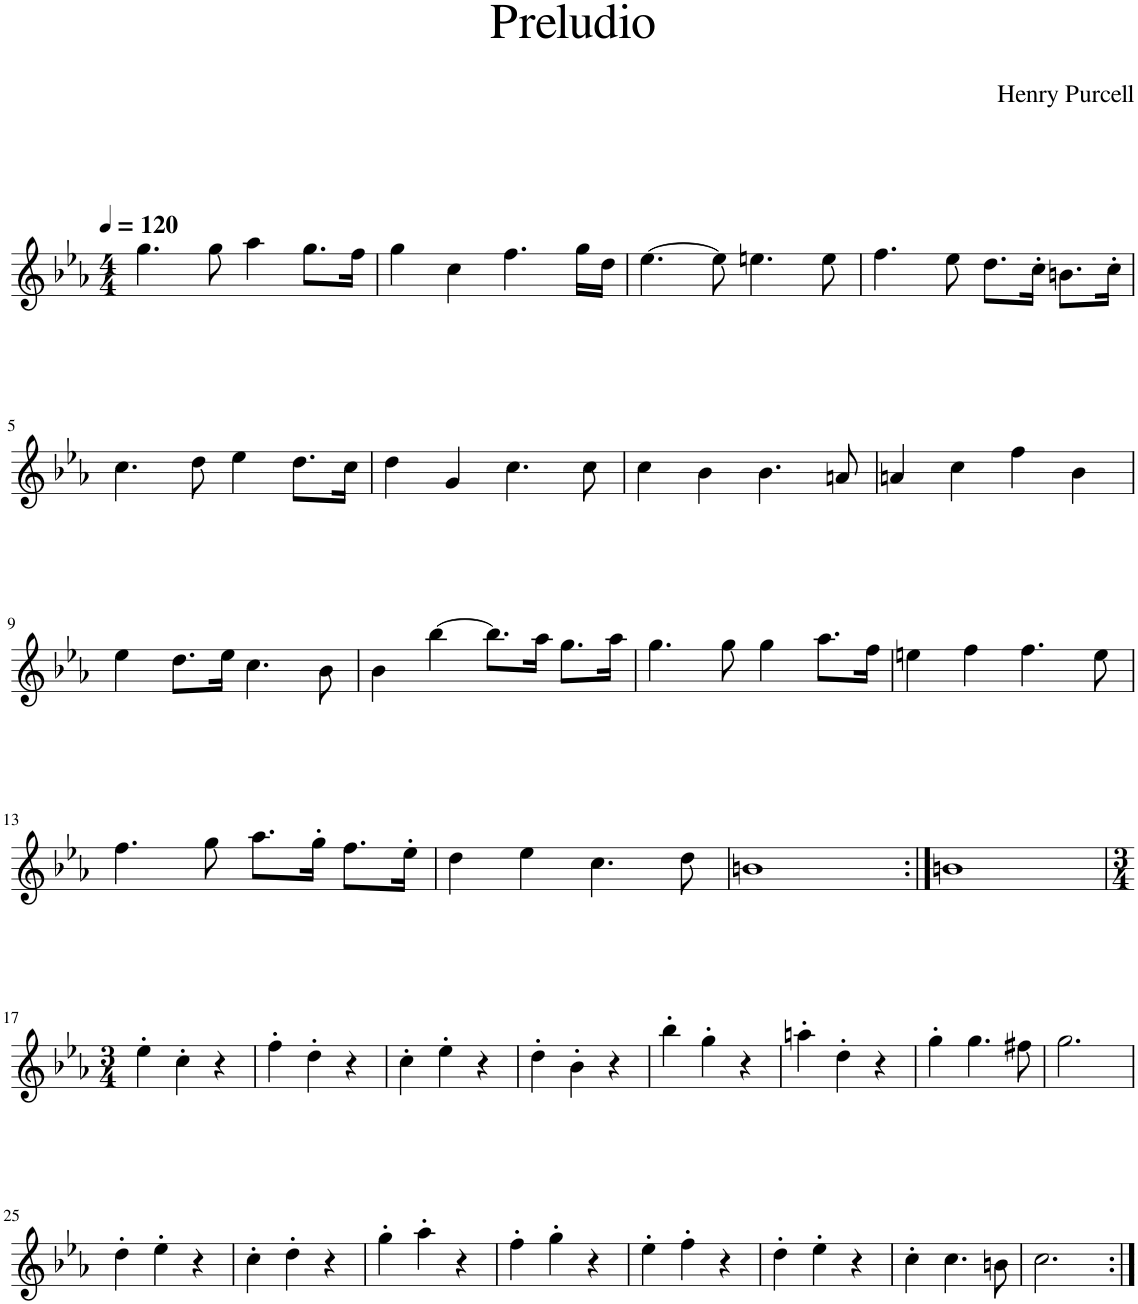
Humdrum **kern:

**kern
*part1
*staff1
*I"Piano
*I'Pno.
*clefG2
*k[b-e-a-]
*M4/4
*MM120
=1
4.gg\
8gg\
4aa-\
8.gg\L
16ff\Jk
=2
4gg\
4cc\
4.ff\
16gg\LL
16dd\JJ
=3
[4.ee-\
8ee-\]
4.een\
8ee\
=4
4.ff\
8ee-\
8.dd\L
16cc'\Jk
8.bn\L
16cc'\Jk
!!LO:LB:g=z
=5
4.cc\
8dd\
4ee-\
8.dd\L
16cc\Jk
=6
4dd\
4g/
4.cc\
8cc\
=7
4cc\
4b-\
4.b-\
8an/
=8
4an/
4cc\
4ff\
4b-\
!!LO:LB:g=z
=9
4ee-\
8.dd\L
16ee-\Jk
4.cc\
8b-\
=10
4b-\
[4bb-\
8.bb-\L]
16aa-\Jk
8.gg\L
16aa-\Jk
=11
4.gg\
8gg\
4gg\
8.aa-\L
16ff\Jk
=12
4een\
4ff\
4.ff\
8ee\
!!LO:LB:g=z
=13
4.ff\
8gg\
8.aa-\L
16gg'\Jk
8.ff\L
16ee-'\Jk
=14
4dd\
4ee-\
4.cc\
8dd\
=15
1bn
=16:|!
1bn
!!LO:LB:g=z
=17
*M3/4
4ee-'\
4cc'\
4r
=18
4ff'\
4dd'\
4r
=19
4cc'\
4ee-'\
4r
=20
4dd'\
4b-'\
4r
=21
4bb-'\
4gg'\
4r
=22
4aan'\
4dd'\
4r
=23
4gg'\
4.gg\
8ff#X\
=24
2.gg\
!!LO:LB:g=z
=25
4dd'\
4ee-'\
4r
=26
4cc'\
4dd'\
4r
=27
4gg'\
4aa-'\
4r
=28
4ff'\
4gg'\
4r
=29
4ee-'\
4ff'\
4r
=30
4dd'\
4ee-'\
4r
=31
4cc'\
4.cc\
8bn\
=32
2.cc\
=:|!
*-
